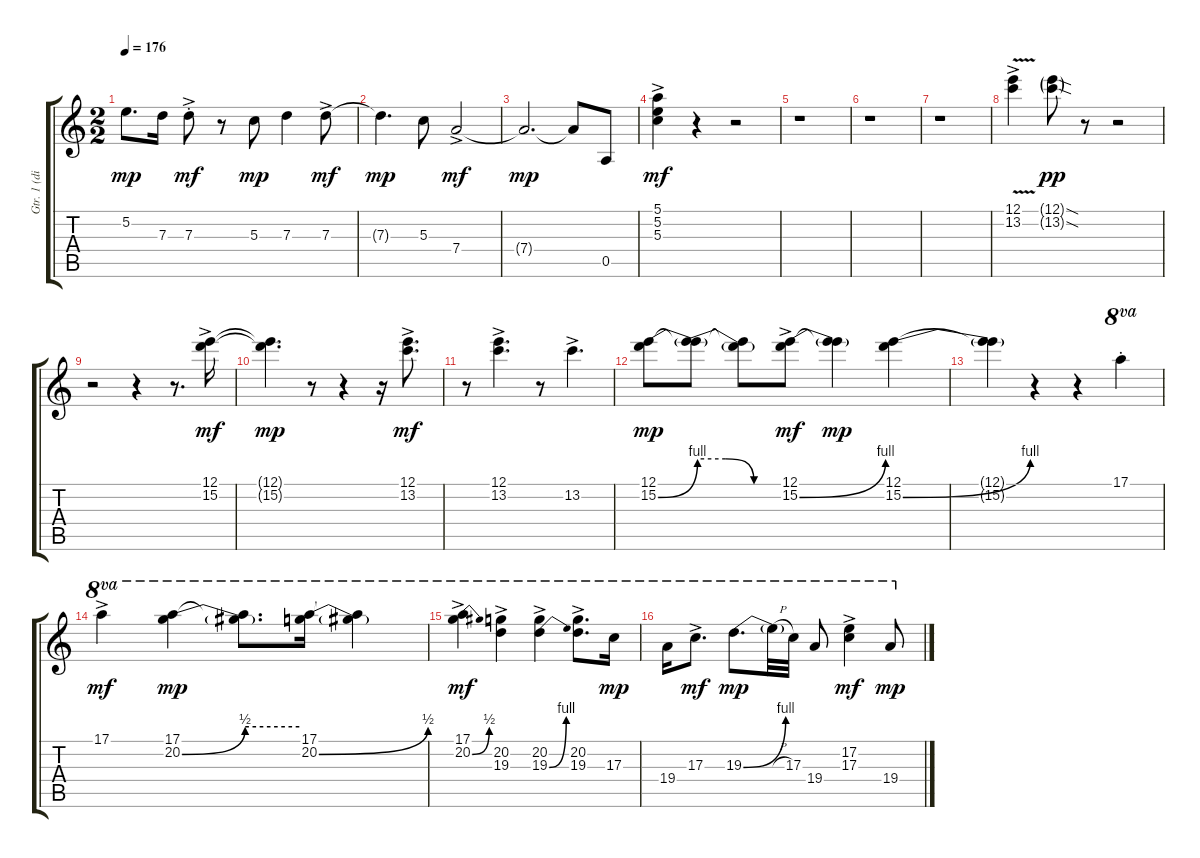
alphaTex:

\track ("Gtr. 1 (dist. elec)" "Gtr. 1 (di") {instrument distortionguitar}
\staff {score tabs}
\tuning (E4 B3 G3 D3 A2 E2) {hide}
\ts (2 2)
\tempo 176
\clef g2
\ks c
5.2{t}.8{d dy mp} 7.3.16 7.3{ac st}.8{dy mf} r.8 5.3.8{dy mp} 7.3.4 7.3{ac}.8{dy mf} |
7.3{t}.4{d dy mp} 5.3.8 7.4{ac}.2{dy mf} |
7.4{t}.2{d dy mp} 7.4{t}.8 0.5.8 |
(5.1 5.2{ac} 5.3{ac}).4{dy mf} r.4 r.2 |
r.1 |
r.1 |
r.1 |
(12.1{v ac} 13.2{v ac}).4 (12.1{sod g} 13.2{sod g}).8{dy pp} r.8 r.2 |
r.2 r.4 r.8{d} (12.1{ac} 15.2{ac}).16{dy mf} |
(12.1{t} 15.2{t}).4{d dy mp} r.8 r.4 r.16 (12.1{ac} 13.2{ac}).8{d dy mf} |
r.8 (12.1{ac} 13.2{ac}).4{d} r.8 13.2{ac}.4{d} |
(12.1 15.2{be (bend 0 0 60 4)}).8{dy mp} (12.1{t} 15.2{be (custom 0 4 20 4 40 0 60 0) t}).8 (12.1{t} 15.2{t}).8 (12.1{ac} 15.2{be (bend 0 0 60 4) ac}).8{dy mf} (12.1{t} 15.2{t}).4{dy mp} (12.1 15.2{be (bend 0 0 60 4)}).4 |
(12.1{t} 15.2{t}).4 r.4 r.4 17.1{st}.4{ot 8va} |
17.1{ac}.4{ot 8va dy mf} (17.1 20.2{be (bend 0 0 60 2)}).4{ot 8va dy mp} (17.1{t} 20.2{be (hold 0 2 60 2) t}).8{d ot 8va} (17.1 20.2{be (bend 0 0 60 2)}).16{ot 8va} (17.1{t} 20.2{t}).4{ot 8va} |
(17.1{ac} 20.2{be (bend 0 0 60 2) ac}).4{ot 8va dy mf} (20.2{ac} 19.3{ac}).4{ot 8va} (20.2{ac} 19.3{be (bend 0 0 60 4) ac}).4{ot 8va} (20.2{ac} 19.3{ac}).8{d ot 8va} 17.3.16{ot 8va dy mp} |
19.4.16{ot 8va} 17.3{ac}.8{d ot 8va dy mf} 19.3{be (bend 0 0 60 4)}.8{d ot 8va dy mp} 19.3{h t}.32{ot 8va} 17.3.32{ot 8va} 19.4.8{ot 8va} (17.2{ac} 17.3{ac}).4{ot 8va dy mf} 19.4.8{ot 8va dy mp}
